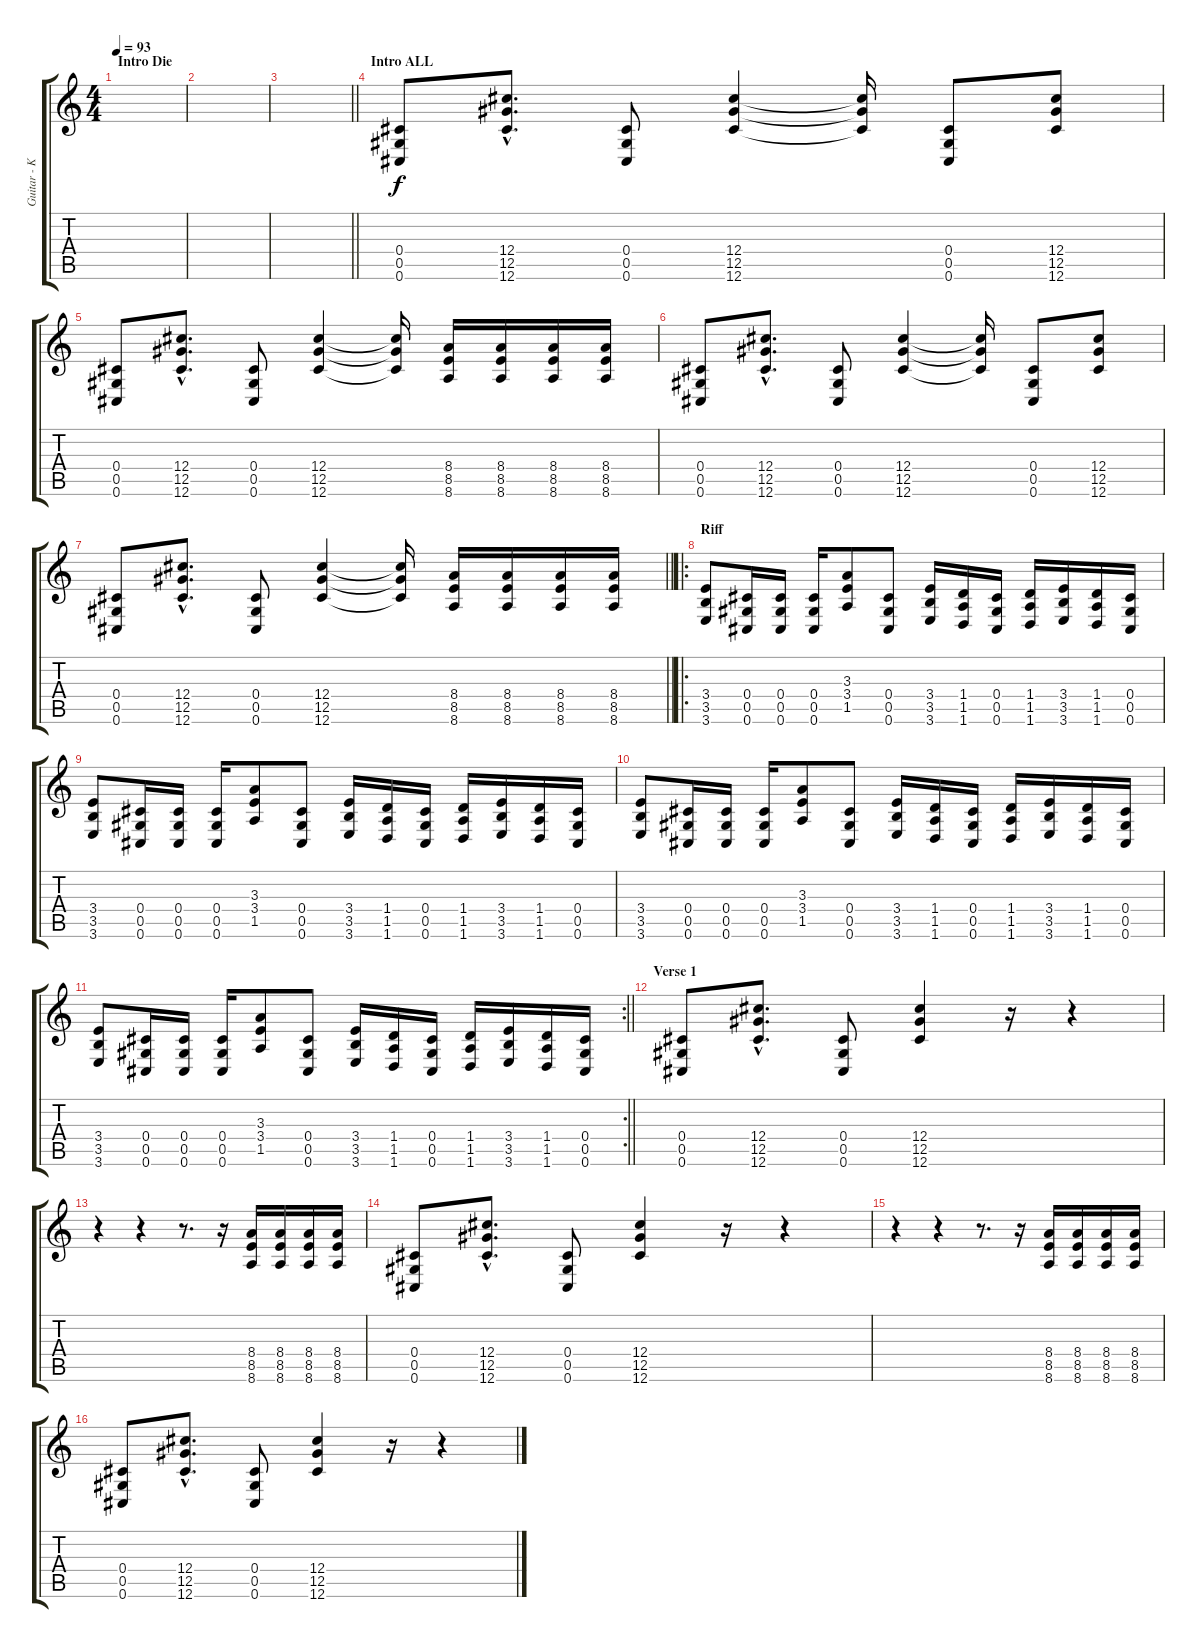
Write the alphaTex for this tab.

\track ("Guitar - Kaoru" "Guitar - K") {instrument distortionguitar}
\staff {score tabs}
\tuning (Eb4 Bb3 Gb3 Db3 Ab2 Db2) {hide}
\ts (4 4)
\section ("" "Intro Die")
\tempo 93
\clef g2
\ks c
|
|
\barLineRight lightlight
|
\section ("" "Intro ALL")
(0.4 0.5 0.6).8 (12.4{hac} 12.5{hac} 12.6{hac}).8{d} (0.4 0.5 0.6).8 (12.4 12.5 12.6).4 (12.4{t} 12.5{t} 12.6{t}).16 (0.4 0.5 0.6).8 (12.4 12.5 12.6).8 |
(0.4 0.5 0.6).8 (12.4{hac} 12.5{hac} 12.6{hac}).8{d} (0.4 0.5 0.6).8 (12.4 12.5 12.6).4 (12.4{t} 12.5{t} 12.6{t}).16 (8.4 8.5 8.6).16 (8.4 8.5 8.6).16 (8.4 8.5 8.6).16 (8.4 8.5 8.6).16 |
(0.4 0.5 0.6).8 (12.4{hac} 12.5{hac} 12.6{hac}).8{d} (0.4 0.5 0.6).8 (12.4 12.5 12.6).4 (12.4{t} 12.5{t} 12.6{t}).16 (0.4 0.5 0.6).8 (12.4 12.5 12.6).8 |
\barLineRight lightlight
(0.4 0.5 0.6).8 (12.4{hac} 12.5{hac} 12.6{hac}).8{d} (0.4 0.5 0.6).8 (12.4 12.5 12.6).4 (12.4{t} 12.5{t} 12.6{t}).16 (8.4 8.5 8.6).16 (8.4 8.5 8.6).16 (8.4 8.5 8.6).16 (8.4 8.5 8.6).16 |
\ro
\section ("" "Riff")
(3.4 3.5 3.6).8 (0.4 0.5 0.6).16 (0.4 0.5 0.6).16 (0.4 0.5 0.6).16 (3.3 3.4 1.5).8 (0.4 0.5 0.6).8 (3.4 3.5 3.6).16 (1.4 1.5 1.6).16 (0.4 0.5 0.6).16 (1.4 1.5 1.6).16 (3.4 3.5 3.6).16 (1.4 1.5 1.6).16 (0.4 0.5 0.6).16 |
(3.4 3.5 3.6).8 (0.4 0.5 0.6).16 (0.4 0.5 0.6).16 (0.4 0.5 0.6).16 (3.3 3.4 1.5).8 (0.4 0.5 0.6).8 (3.4 3.5 3.6).16 (1.4 1.5 1.6).16 (0.4 0.5 0.6).16 (1.4 1.5 1.6).16 (3.4 3.5 3.6).16 (1.4 1.5 1.6).16 (0.4 0.5 0.6).16 |
(3.4 3.5 3.6).8 (0.4 0.5 0.6).16 (0.4 0.5 0.6).16 (0.4 0.5 0.6).16 (3.3 3.4 1.5).8 (0.4 0.5 0.6).8 (3.4 3.5 3.6).16 (1.4 1.5 1.6).16 (0.4 0.5 0.6).16 (1.4 1.5 1.6).16 (3.4 3.5 3.6).16 (1.4 1.5 1.6).16 (0.4 0.5 0.6).16 |
\rc 2
\barLineRight lightlight
(3.4 3.5 3.6).8 (0.4 0.5 0.6).16 (0.4 0.5 0.6).16 (0.4 0.5 0.6).16 (3.3 3.4 1.5).8 (0.4 0.5 0.6).8 (3.4 3.5 3.6).16 (1.4 1.5 1.6).16 (0.4 0.5 0.6).16 (1.4 1.5 1.6).16 (3.4 3.5 3.6).16 (1.4 1.5 1.6).16 (0.4 0.5 0.6).16 |
\section ("" "Verse 1")
(0.4 0.5 0.6).8 (12.4{hac} 12.5{hac} 12.6{hac}).8{d} (0.4 0.5 0.6).8 (12.4 12.5 12.6).4 r.16 r.4 |
r.4 r.4 r.8{d} r.16 (8.4 8.5 8.6).16 (8.4 8.5 8.6).16 (8.4 8.5 8.6).16 (8.4 8.5 8.6).16 |
(0.4 0.5 0.6).8 (12.4{hac} 12.5{hac} 12.6{hac}).8{d} (0.4 0.5 0.6).8 (12.4 12.5 12.6).4 r.16 r.4 |
r.4 r.4 r.8{d} r.16 (8.4 8.5 8.6).16 (8.4 8.5 8.6).16 (8.4 8.5 8.6).16 (8.4 8.5 8.6).16 |
(0.4 0.5 0.6).8 (12.4{hac} 12.5{hac} 12.6{hac}).8{d} (0.4 0.5 0.6).8 (12.4 12.5 12.6).4 r.16 r.4
